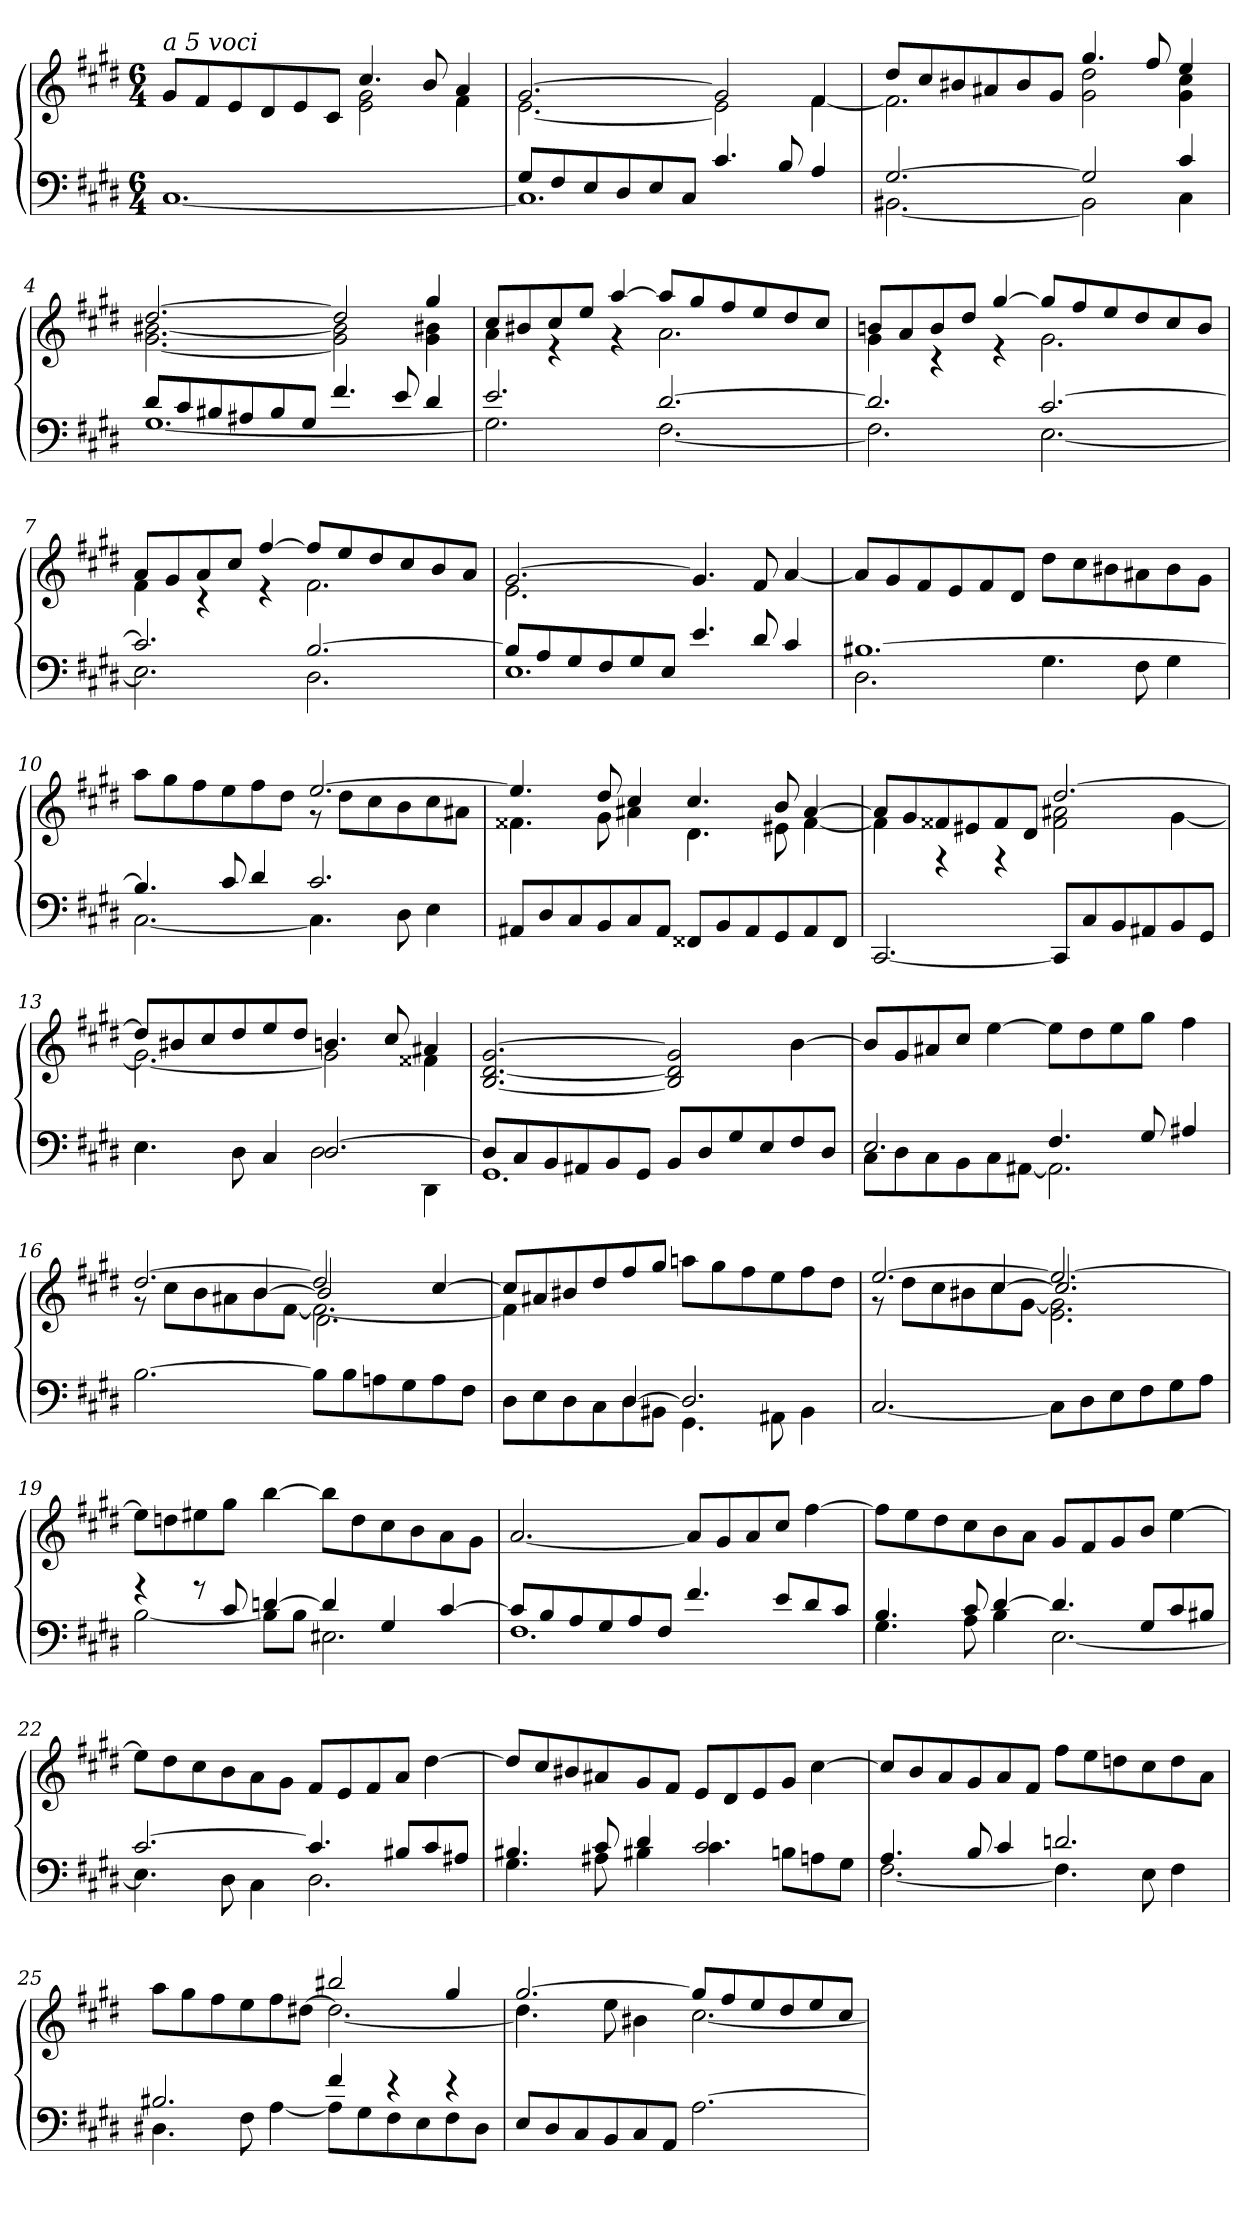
**kern	**kern
*part1	*part1
*staff2	*staff1
*clefF4	*clefG2
*k[f#c#g#d#]	*k[f#c#g#d#]
*M6/4	*M6/4
=1	=1
*^	*^
!	!	!LO:TX:a:i:t=a 5 voci	!
1.ryy	[1.C#	8g#/L	2ryy
.	.	8f#/	.
.	.	8e/	.
.	.	8d#/	.
.	.	8e/	4ryy
.	.	8c#/J	.
.	.	4.cc#/	2e\ 2g#\
.	.	8b/	.
.	.	4a/	4f#\
=2	=2	=2	=2
8G#/L	1.C#]	[2.g#/	[2.e\
8F#/	.	.	.
8E/	.	.	.
8D#/	.	.	.
8E/	.	.	.
8C#/J	.	.	.
4.c#/	.	2g#/]	2e\]
8B/	.	.	.
4A/	.	4f#/	[4f#\
=3	=3	=3	=3
[2.G#/	[2.BB#X\	8dd#/L	2.f#\]
.	.	8cc#/	.
.	.	8b#X/	.
.	.	8a#X/	.
.	.	8b#/	.
.	.	8g#/J	.
2G#/]	2BB#\]	4.gg#:/	2g#\ 2dd#\
.	.	8ff#/	.
4c#/	4C#\	4ee/	4g#\ 4cc#\
=4	=4	=4	=4
8d#/L	[1.G#	[2.dd#/	[2.g#\ [2.b#X\
8c#/	.	.	.
8B#X/	.	.	.
8A#X/	.	.	.
8B#/	.	.	.
8G#/J	.	.	.
4.f#/	.	2dd#/]	2g#]\ 2b#]\
8e/	.	.	.
4d#/	.	4gg#/	4g#\ 4b#X\
=5	=5	=5	=5
2.e/	2.G#\]	8cc#/L	4a\
.	.	8b#X/	.
.	.	8cc#/	4r
.	.	8ee/J	.
.	.	[4aa/	4r
[2.d#/	[2.F#\	8aa/L]	2.a\
.	.	8gg#/	.
.	.	8ff#/	.
.	.	8ee/	.
.	.	8dd#/	.
.	.	8cc#/J	.
=6	=6	=6	=6
2.d#/]	2.F#\]	8bn/L	4g#\
.	.	8a/	.
.	.	8b/	4r
.	.	8dd#/J	.
.	.	[4gg#/	4r
[2.c#/	[2.E\	8gg#/L]	2.g#\
.	.	8ff#/	.
.	.	8ee/	.
.	.	8dd#/	.
.	.	8cc#/	.
.	.	8b/J	.
=7	=7	=7	=7
2.c#/]	2.E\]	8a/L	4f#\
.	.	8g#/	.
.	.	8a/	4r
.	.	8cc#/J	.
.	.	[4ff#/	4r
[2.B/	2.D#\	8ff#/L]	2.f#\
.	.	8ee/	.
.	.	8dd#/	.
.	.	8cc#/	.
.	.	8b/	.
.	.	8a/J	.
=8	=8	=8	=8
8B/L]	1.E	[2.g#/	2.e\
8A/	.	.	.
8G#/	.	.	.
8F#/	.	.	.
8G#/	.	.	.
8E/J	.	.	.
4.e/	.	4.g#/]	2.ryy
8d#/	.	8f#/	.
4c#/	.	[4a/	.
*	*	*v	*v
=9	=9	=9
[1.B#X	2.D#\	8a/L]
.	.	8g#/
.	.	8f#/
.	.	8e/
.	.	8f#/
.	.	8d#/J
.	4.G#\	8dd#\L
.	.	8cc#\
.	.	8b#X\
.	8F#\	8a#X\
.	4G#\	8b#\
.	.	8g#\J
=10	=10	=10
*	*	*^
4.B#/]	[2.C#\	8aa\L	2ryy
.	.	8gg#\	.
.	.	8ff#\	.
8c#/	.	8ee\	.
4d#/	.	8ff#\	4ryy
.	.	8dd#\J	.
2.c#/	4.C#\]	[2.ee/	8r
.	.	.	8dd#\L
.	.	.	8cc#\
.	8D#\	.	8b\
.	4E\	.	8cc#\
.	.	.	8a#X\J
*v	*v	*	*
=11	=11	=11
8AA#X/L	4.ee/]	4.f##X\
8D#/	.	.
8C#/	.	.
8BB/	8dd#/	8g#\
8C#/	4cc#/	4a#X\
8AA#/J	.	.
8FF##X/L	4.cc#/	4.d#\
8BB/	.	.
8AA#/	.	.
8GG#/	8b/	8e#X\
8AA#/	[4a#/	[4f##i\
8FF##/J	.	.
=12	=12	=12
[2.CC#/	8a#/L]	4f##\]
.	8g#/	.
.	8f##X/	4r
.	8e#X/	.
.	8f##/	4r
.	8d#/J	.
8CC#/L]	[2.dd#/	2f##i\ 2a#X\
8C#/	.	.
8BB/	.	.
8AA#X/	.	.
8BB/	.	[4g#\
8GG#/J	.	.
=13	=13	=13
*^	*	*
4.E\	2ryy	8dd#/L]	2.g#\_
.	.	8b#X/	.
.	.	8cc#/	.
8D#\	.	8dd#/	.
4C#/	4ryy	8ee/	.
.	.	8dd#/J	.
[2.D#/	2D#\	4.bn/	2g#\]
.	.	8cc#/	.
.	4DD#\	4a#X/	4f##X\
*	*	*v	*v
=14	=14	=14
8D#/L]	1.GG#	[2.B/ [2.d#/ [2.g#/
8C#/	.	.
8BB/	.	.
8AA#X/	.	.
8BB/	.	.
8GG#/J	.	.
8BB/L	.	2B]/ 2d#]/ 2g#]/
8D#/	.	.
8G#/	.	.
8E/	.	.
8F#/	.	[4b\
8D#/J	.	.
=15	=15	=15
2.E/	8C#\L	8b/L]
.	8D#\	8g#/
.	8C#\	8a#X/
.	8BB\	8cc#/J
.	8C#\	[4ee\
.	[8AA#X\J	.
4.F#/	2.AA#\]	8ee\L]
.	.	8dd#\
.	.	8ee\
8G#/	.	8gg#\J
4A#X/	.	4ff#\
*v	*v	*
=16	=16
*	*^
*	*	*^
*	*	*	*^
[2.B\	[2.dd#/	8r	2ryy	2.ryy
.	.	8cc#\L	.	.
.	.	8b\	.	.
.	.	8a#X\	.	.
.	.	8b\	[4b/	.
.	.	[8f#\J	.	.
8B\L]	2dd#/]	2.f#\_	2b/]	2.d#\
8B\	.	.	.	.
8An\	.	.	.	.
8G#\	.	.	.	.
8A\	[4cc#/	.	4ryy	.
8F#\J	.	.	.	.
*	*	*v	*v	*v
=17	=17	=17
*^	*	*
2ryy	8D#\L	8cc#/L]	4f#\]
.	8E\	8a#X/	.
.	8D#\	8b#X/	1ryy
.	8C#\	8dd#/	.
[4D#/	8D#\	8ff#/	.
.	8BB#X\J	8gg#/J	.
2.D#/]	4.GG#\	8aan\L	.
.	.	8gg#\	.
.	.	8ff#\	.
.	8AA#X\	8ee\	.
.	4BB#\	8ff#\	4ryy
.	.	8dd#\J	.
*v	*v	*	*
=18	=18	=18
*	*	*^
[2.C#/	[2.ee/	8r	2ryy
.	.	8dd#\L	.
.	.	8cc#\	.
.	.	8b#X\	.
.	.	8cc#\	[4cc#/
.	.	[8g#\J	.
8C#\L]	2.ee/_	2.e\ 2.g#]\	2.cc#/]
8D#\	.	.	.
8E\	.	.	.
8F#\	.	.	.
8G#\	.	.	.
8A\J	.	.	.
*	*v	*v	*v
=19	=19
*^	*
4r	[2B\	8ee\L]
.	.	8ddn\
8r	.	8ee#X\
8c#/	.	8gg#\J
[4dn/	8B\L]	[4bb\
.	8B\J	.
4d/]	2.E#X\	8bb\L]
.	.	8dd\
4G#/	.	8cc#\
.	.	8b\
[4c#/	.	8a\
.	.	8g#\J
=20	=20	=20
8c#/L]	1.F#	[2.a/
8B/	.	.
8A/	.	.
8G#/	.	.
8A/	.	.
8F#/J	.	.
4.f#/	.	8a/L]
.	.	8g#/
.	.	8a/
8e/L	.	8cc#/J
8d#/	.	[4ff#\
8c#/J	.	.
=21	=21	=21
4.B/	4.G#\	8ff#\L]
.	.	8ee\
.	.	8dd#\
8c#/	8A\	8cc#\
[4d#/	4B\	8b\
.	.	8a\J
4.d#/]	[2.E\	8g#/L
.	.	8f#/
.	.	8g#/
8G#/L	.	8b/J
8c#/	.	[4ee\
8B#X/J	.	.
=22	=22	=22
[2.c#/	4.E\]	8ee\L]
.	.	8dd#\
.	.	8cc#\
.	8D#\	8b\
.	4C#\	8a\
.	.	8g#\J
4.c#/]	2.D#\	8f#/L
.	.	8e/
.	.	8f#/
8B#X/L	.	8a/J
8c#/	.	[4dd#\
8A#X/J	.	.
=23	=23	=23
4.B#X/	4.G#\	8dd#/L]
.	.	8cc#/
.	.	8b#X/
8c#/	8A#X\	8a#X/
4d#/	4B#X\	8g#/
.	.	8f#/J
2.c#/	4.c#\	8e/L
.	.	8d#/
.	.	8e/
.	8Bn\L	8g#/J
.	8An\	[4cc#\
.	8G#\J	.
=24	=24	=24
4.A/	[2.F#\	8cc#/L]
.	.	8b/
.	.	8a/
8B/	.	8g#/
4c#/	.	8a/
.	.	8f#/J
2.dn/	4.F#\]	8ff#\L
.	.	8ee\
.	.	8ddn\
.	8E\	8cc#\
.	4F#\	8dd\
.	.	8a\J
=25	=25	=25
*	*	*^
2.B#X/	4.D#X\	2.ryy	8aa\L
.	.	.	8gg#\
.	.	.	8ff#\
.	8F#\	.	8ee\
.	[4A\	.	8ff#\
.	.	.	[8dd#X\J
4f#/	8A\L]	2bb#X/	2.dd#\_
.	8G#\	.	.
4r	8F#\	.	.
.	8E\	.	.
4r	8F#\	4gg#/	.
.	8D#\J	.	.
*v	*v	*	*
=26	=26	=26
8E/L	[2.gg#/	4.dd#\]
8D#/	.	.
8C#/	.	.
8BB/	.	8ee\
8C#/	.	4b#X\
8AA/J	.	.
[2.A\	8gg#/L]	[2.cc#\
.	8ff#/	.
.	8ee/	.
.	8dd#/	.
.	8ee/	.
.	8cc#/J	.
*	*v	*v
=	=
*-	*-
